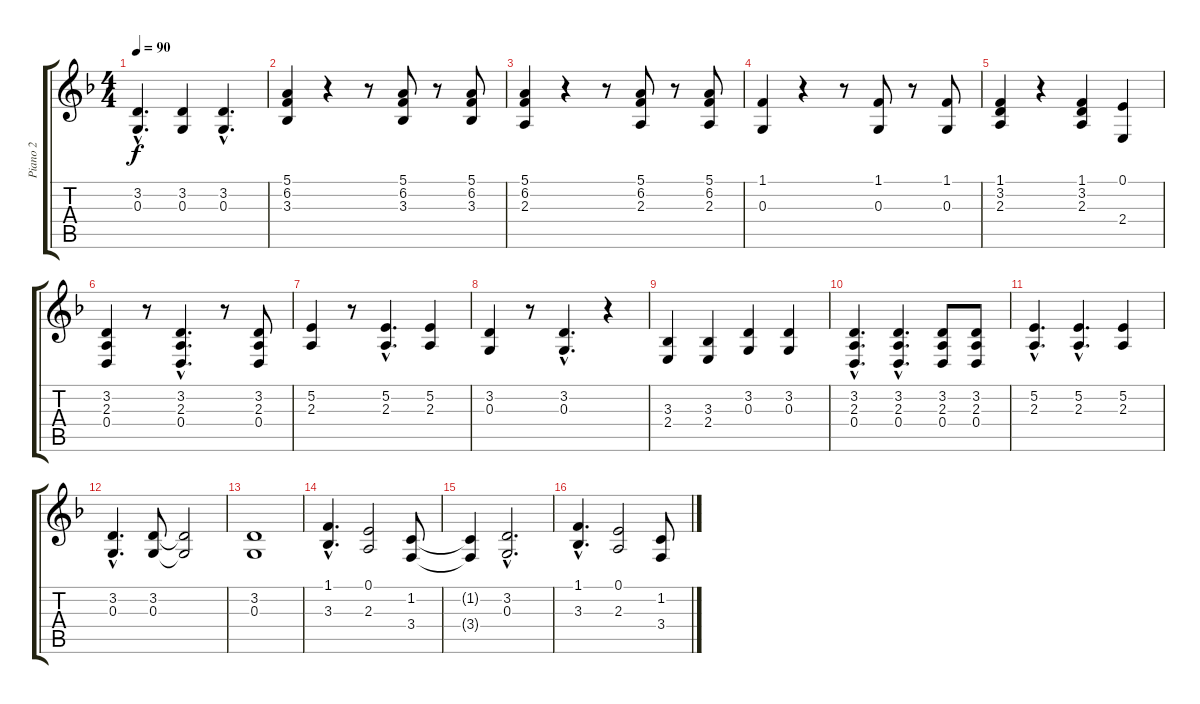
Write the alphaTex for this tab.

\track ("Piano 2" "Piano 2") {instrument electricgrandpiano}
\staff {score tabs}
\tuning (E4 B3 G3 D3 A2 E2) {hide}
\ts (4 4)
\tempo 90
\clef g2
\ks f
(3.2{hac} 0.3{hac}).4{d dy f} (3.2 0.3).4 (3.2{hac} 0.3{hac}).4{d} |
(5.1 6.2 3.3).4 r.4 r.8 (5.1 6.2 3.3).8 r.8 (5.1 6.2 3.3).8 |
(5.1 6.2 2.3).4 r.4 r.8 (5.1 6.2 2.3).8 r.8 (5.1 6.2 2.3).8 |
(1.1 0.3).4 r.4 r.8 (1.1 0.3).8 r.8 (1.1 0.3).8 |
(1.1 3.2 2.3).4 r.4 (1.1 3.2 2.3).4 (0.1 2.4).4 |
(3.2 2.3 0.4).4 r.8 (3.2{hac} 2.3{hac} 0.4{hac}).4{d} r.8 (3.2 2.3 0.4).8 |
(5.2 2.3).4 r.8 (5.2{hac} 2.3{hac}).4{d} (5.2 2.3).4 |
(3.2 0.3).4 r.8 (3.2{hac} 0.3{hac}).4{d} r.4 |
(3.3 2.4).4 (3.3 2.4).4 (3.2 0.3).4 (3.2 0.3).4 |
(3.2{hac} 2.3{hac} 0.4{hac}).4{d} (3.2{hac} 2.3{hac} 0.4{hac}).4{d} (3.2 2.3 0.4).8 (3.2 2.3 0.4).8 |
(5.2{hac} 2.3{hac}).4{d} (5.2{hac} 2.3{hac}).4{d} (5.2 2.3).4 |
(3.2{hac} 0.3{hac}).4{d} (3.2 0.3).8 (3.2{t} 0.3{t}).2 |
(3.2 0.3).1 |
(1.1{hac} 3.3{hac}).4{d} (0.1 2.3).2 (1.2 3.4).8 |
(1.2{t} 3.4{t}).4 (3.2{hac} 0.3{hac}).2{d} |
(1.1{hac} 3.3{hac}).4{d} (0.1 2.3).2 (1.2 3.4).8
